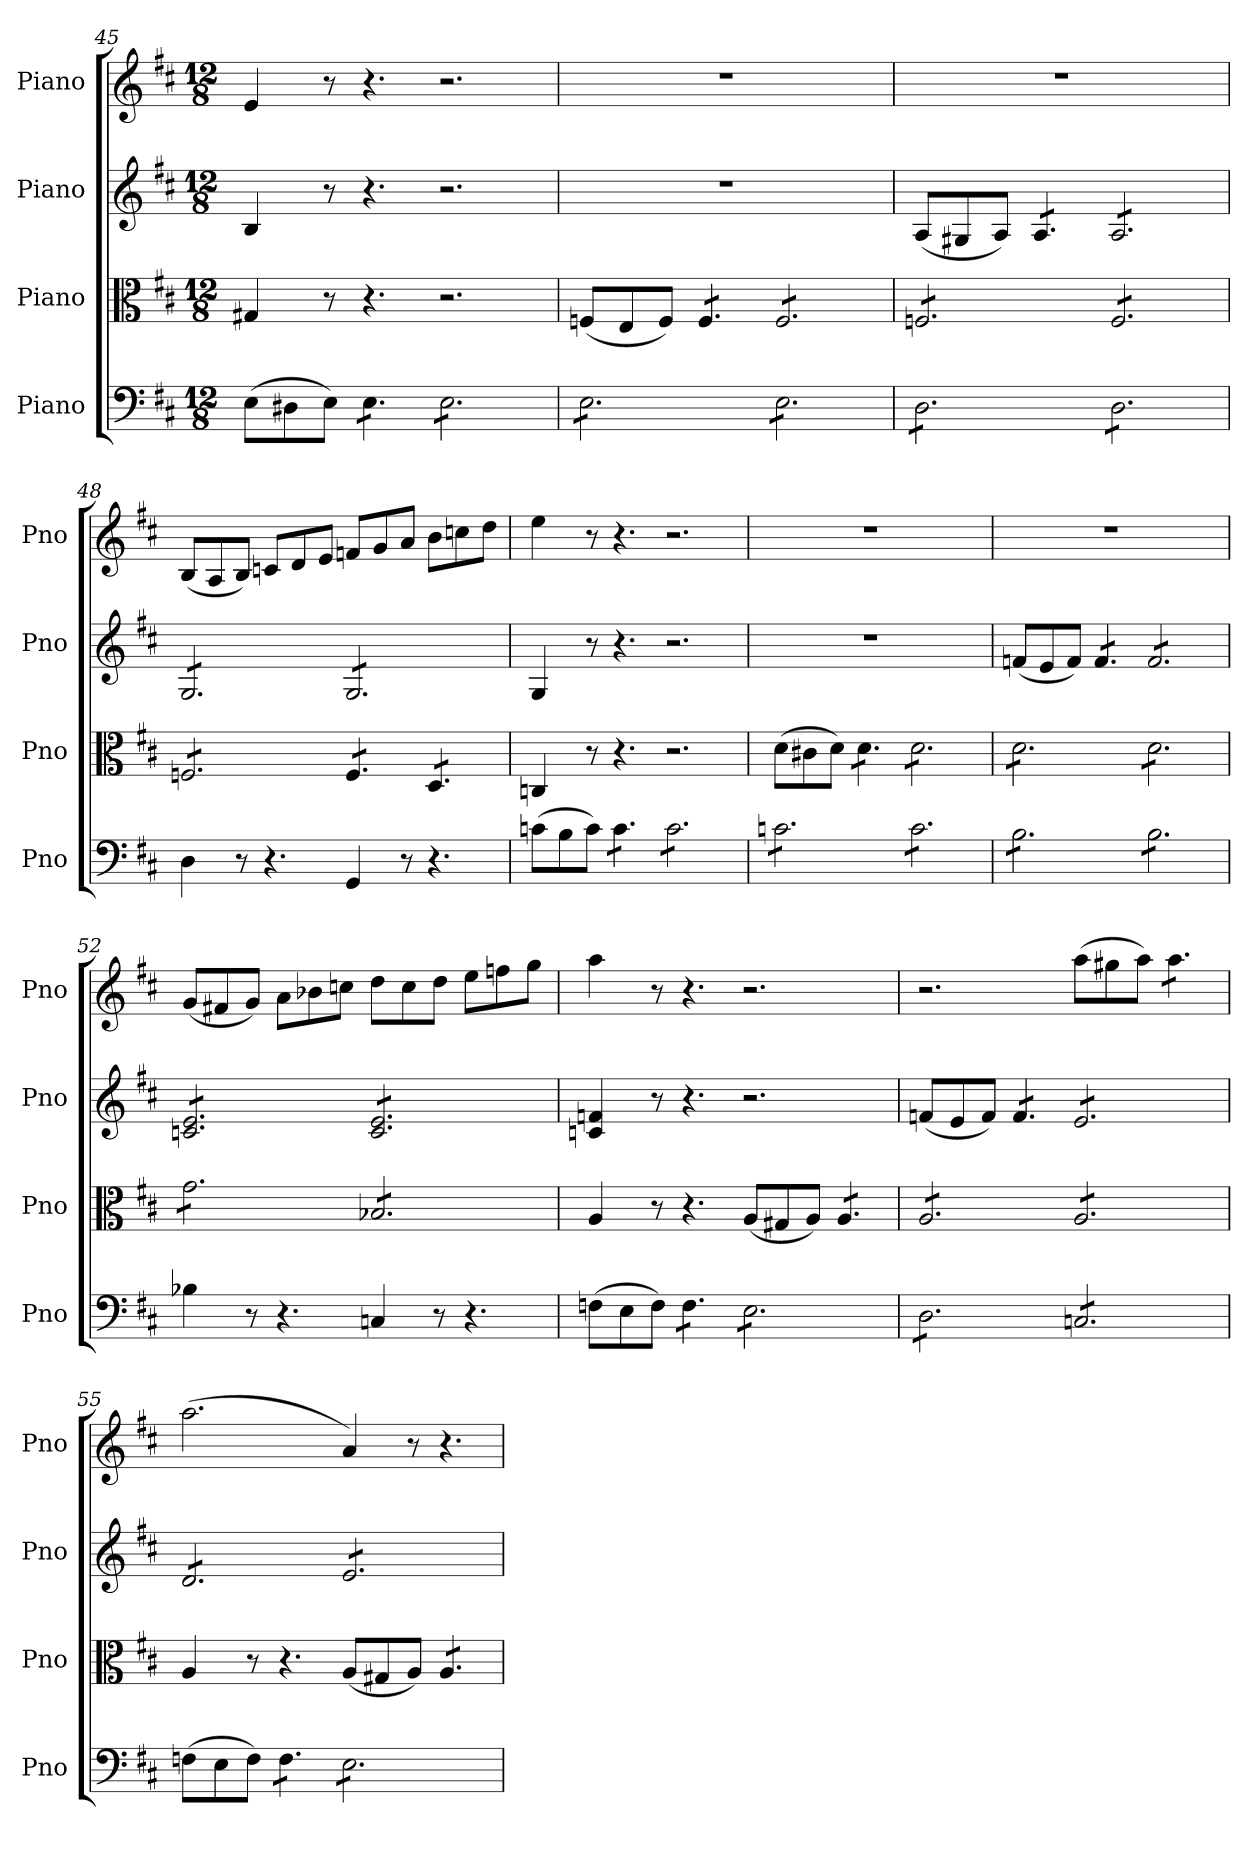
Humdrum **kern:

**kern	**kern	**kern	**kern
*part4	*part3	*part2	*part1
*staff4	*staff3	*staff2	*staff1
*I"Piano	*I"Piano	*I"Piano	*I"Piano
*I'Pno	*I'Pno	*I'Pno	*I'Pno
*clefF4	*clefC3	*clefG2	*clefG2
*k[f#c#]	*k[f#c#]	*k[f#c#]	*k[f#c#]
*M12/8	*M12/8	*M12/8	*M12/8
=45	=45	=45	=45
(8E\L	4G#X/	4B/	4e/
8D#X\	.	.	.
8E\J)	8r	8r	8r
*tremolo	*	*	*
8E\L	4.r	4.r	4.r
8E\	.	.	.
8E\J	.	.	.
8E\L	2.r	2.r	2.r
8E\	.	.	.
8E\	.	.	.
8E\	.	.	.
8E\	.	.	.
8E\J	.	.	.
=46	=46	=46	=46
8E\L	(8Fn/L	1.r	1.r
8E\	8E/	.	.
8E\	8F/J)	.	.
*	*tremolo	*	*
8E\	8F/L	.	.
8E\	8F/	.	.
8E\J	8F/J	.	.
8E\L	8F/L	.	.
8E\	8F/	.	.
8E\	8F/	.	.
8E\	8F/	.	.
8E\	8F/	.	.
8E\J	8F/J	.	.
=47	=47	=47	=47
8D\L	8Fn/L	(8A/L	1.r
8D\	8Fn/	8G#X/	.
8D\	8Fn/	8A/J)	.
*	*	*tremolo	*
8D\	8Fn/	8A/L	.
8D\	8Fn/	8A/	.
8D\J	8Fn/J	8A/J	.
8D\L	8F/L	8A/L	.
8D\	8F/	8A/	.
8D\	8F/	8A/	.
8D\	8F/	8A/	.
8D\	8F/	8A/	.
8D\J	8F/J	8A/J	.
*Xtremolo	*	*	*
!!LO:LB:g=z
=48	=48	=48	=48
4D\	8Fn/L	8G/L	(8B/L
.	8Fn/	8G/	8A/
8r	8Fn/	8G/	8B/J)
4.r	8Fn/	8G/	8cn/L
.	8Fn/	8G/	8d/
.	8Fn/J	8G/J	8e/J
4GG/	8F/L	8G/L	8fn/L
.	8F/	8G/	8g/
8r	8F/J	8G/	8a/J
4.r	8D/L	8G/	8b\L
.	8D/	8G/	8ccn\
.	8D/J	8G/J	8dd\J
*	*	*Xtremolo	*
*	*Xtremolo	*	*
=49	=49	=49	=49
(8cn\L	4Cn/	4G/	4ee\
8B\	.	.	.
8c\J)	8r	8r	8r
*tremolo	*	*	*
8c\L	4.r	4.r	4.r
8c\	.	.	.
8c\J	.	.	.
8c\L	2.r	2.r	2.r
8c\	.	.	.
8c\	.	.	.
8c\	.	.	.
8c\	.	.	.
8c\J	.	.	.
=50	=50	=50	=50
8cn\L	(8d\L	1.r	1.r
8cn\	8c#X\	.	.
8cn\	8d\J)	.	.
*	*tremolo	*	*
8cn\	8d\L	.	.
8cn\	8d\	.	.
8cn\J	8d\J	.	.
8c\L	8d\L	.	.
8c\	8d\	.	.
8c\	8d\	.	.
8c\	8d\	.	.
8c\	8d\	.	.
8c\J	8d\J	.	.
=51	=51	=51	=51
8B\L	8d\L	(8fn/L	1.r
8B\	8d\	8e/	.
8B\	8d\	8f/J)	.
*	*	*tremolo	*
8B\	8d\	8f/L	.
8B\	8d\	8f/	.
8B\J	8d\J	8f/J	.
8B\L	8d\L	8f/L	.
8B\	8d\	8f/	.
8B\	8d\	8f/	.
8B\	8d\	8f/	.
8B\	8d\	8f/	.
8B\J	8d\J	8f/J	.
*Xtremolo	*	*	*
=52	=52	=52	=52
4B-X\	8g\L	8cn/ 8e/L	(8g/L
.	8g\	8cn/ 8e/	8f#X/
8r	8g\	8cn/ 8e/	8g/J)
4.r	8g\	8cn/ 8e/	8a\L
.	8g\	8cn/ 8e/	8b-X\
.	8g\J	8cn/ 8e/J	8ccn\J
4Cn/	8B-X/L	8c/ 8e/L	8dd\L
.	8B-X/	8c/ 8e/	8cc\
8r	8B-X/	8c/ 8e/	8dd\J
4.r	8B-X/	8c/ 8e/	8ee\L
.	8B-X/	8c/ 8e/	8ffn\
.	8B-X/J	8c/ 8e/J	8gg\J
*	*	*Xtremolo	*
*	*Xtremolo	*	*
=53	=53	=53	=53
(8Fn\L	4A/	4cn/ 4fn/	4aa\
8E\	.	.	.
8F\J)	8r	8r	8r
*tremolo	*	*	*
8F\L	4.r	4.r	4.r
8F\	.	.	.
8F\J	.	.	.
8E\L	(8A/L	2.r	2.r
8E\	8G#X/	.	.
8E\	8A/J)	.	.
*	*tremolo	*	*
8E\	8A/L	.	.
8E\	8A/	.	.
8E\J	8A/J	.	.
=54	=54	=54	=54
8D\L	8A/L	(8fn/L	2.r
8D\	8A/	8e/	.
8D\	8A/	8f/J)	.
*	*	*tremolo	*
8D\	8A/	8f/L	.
8D\	8A/	8f/	.
8D\J	8A/J	8f/J	.
8Cn/L	8A/L	8e/L	(8aa\L
8Cn/	8A/	8e/	8gg#X\
8Cn/	8A/	8e/	8aa\J)
*	*	*	*tremolo
8Cn/	8A/	8e/	8aa\L
8Cn/	8A/	8e/	8aa\
8Cn/J	8A/J	8e/J	8aa\J
*	*	*	*Xtremolo
*	*Xtremolo	*	*
*Xtremolo	*	*	*
!!LO:LB:g=z
=55	=55	=55	=55
(8Fn\L	4A/	8d/L	(2.aa\
8E\	.	8d/	.
8F\J)	8r	8d/	.
*tremolo	*	*	*
8F\L	4.r	8d/	.
8F\	.	8d/	.
8F\J	.	8d/J	.
8E\L	(8A/L	8e/L	4a/)
8E\	8G#X/	8e/	.
8E\	8A/J)	8e/	8r
*	*tremolo	*	*
8E\	8A/L	8e/	4.r
8E\	8A/	8e/	.
8E\J	8A/J	8e/J	.
*	*	*Xtremolo	*
*	*Xtremolo	*	*
*Xtremolo	*	*	*
=	=	=	=
*-	*-	*-	*-
